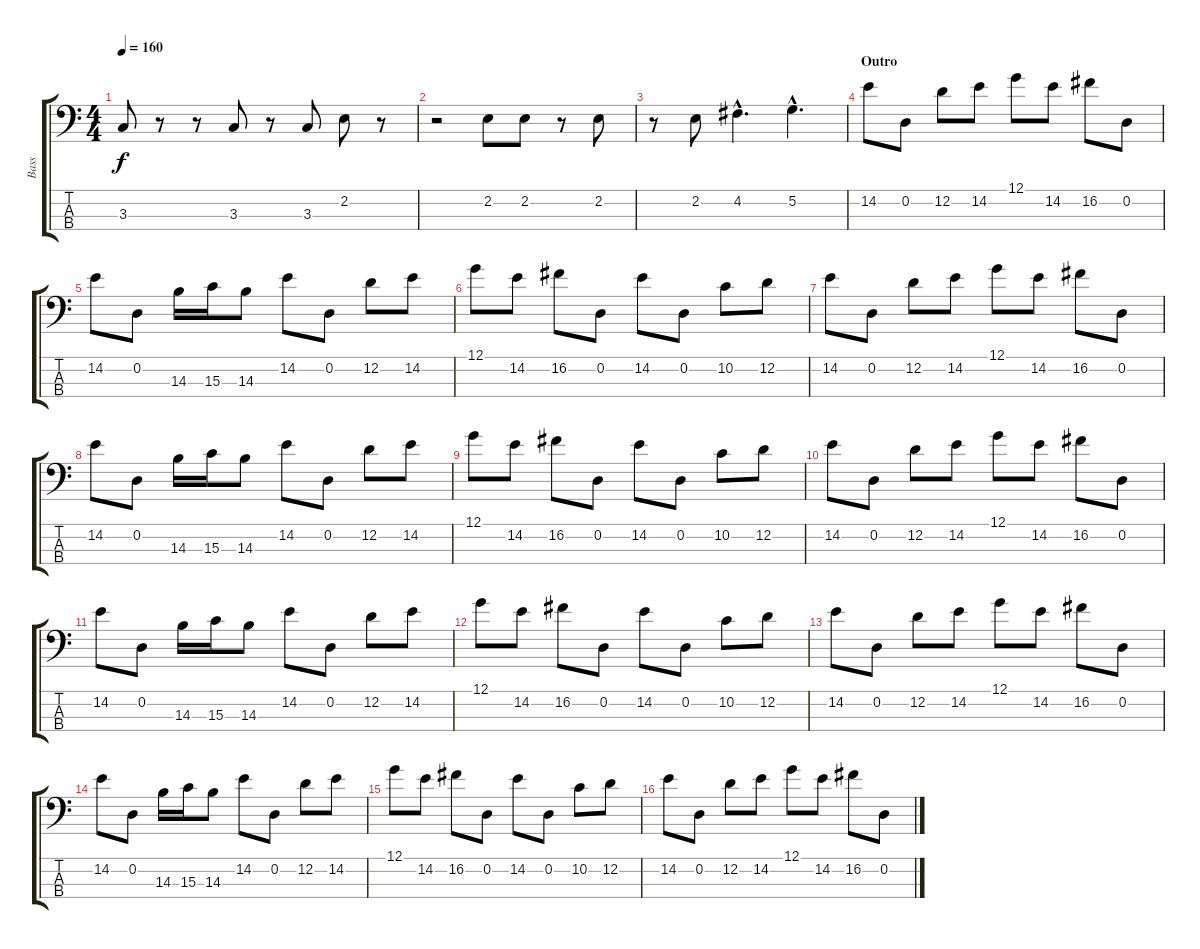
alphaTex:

\track ("Bass" "Bass") {instrument electricbassfinger}
\staff {score tabs}
\tuning (G2 D2 A1 E1) {hide}
\ts (4 4)
\tempo 160
\clef f4
\ks c
3.3.8{dy f} r.8 r.8 3.3.8 r.8 3.3.8 2.2.8 r.8 |
r.2 2.2.8 2.2.8 r.8 2.2.8 |
r.8 2.2.8 4.2{hac}.4{d} 5.2{hac}.4{d} |
\section ("" "Outro")
14.2.8 0.2.8 12.2.8 14.2.8 12.1.8 14.2.8 16.2.8 0.2.8 |
14.2.8 0.2.8 14.3.16 15.3.16 14.3.8 14.2.8 0.2.8 12.2.8 14.2.8 |
12.1.8 14.2.8 16.2.8 0.2.8 14.2.8 0.2.8 10.2.8 12.2.8 |
14.2.8 0.2.8 12.2.8 14.2.8 12.1.8 14.2.8 16.2.8 0.2.8 |
14.2.8 0.2.8 14.3.16 15.3.16 14.3.8 14.2.8 0.2.8 12.2.8 14.2.8 |
12.1.8 14.2.8 16.2.8 0.2.8 14.2.8 0.2.8 10.2.8 12.2.8 |
14.2.8 0.2.8 12.2.8 14.2.8 12.1.8 14.2.8 16.2.8 0.2.8 |
14.2.8 0.2.8 14.3.16 15.3.16 14.3.8 14.2.8 0.2.8 12.2.8 14.2.8 |
12.1.8 14.2.8 16.2.8 0.2.8 14.2.8 0.2.8 10.2.8 12.2.8 |
14.2.8 0.2.8 12.2.8 14.2.8 12.1.8 14.2.8 16.2.8 0.2.8 |
14.2.8 0.2.8 14.3.16 15.3.16 14.3.8 14.2.8 0.2.8 12.2.8 14.2.8 |
12.1.8 14.2.8 16.2.8 0.2.8 14.2.8 0.2.8 10.2.8 12.2.8 |
14.2.8 0.2.8 12.2.8 14.2.8 12.1.8 14.2.8 16.2.8 0.2.8
